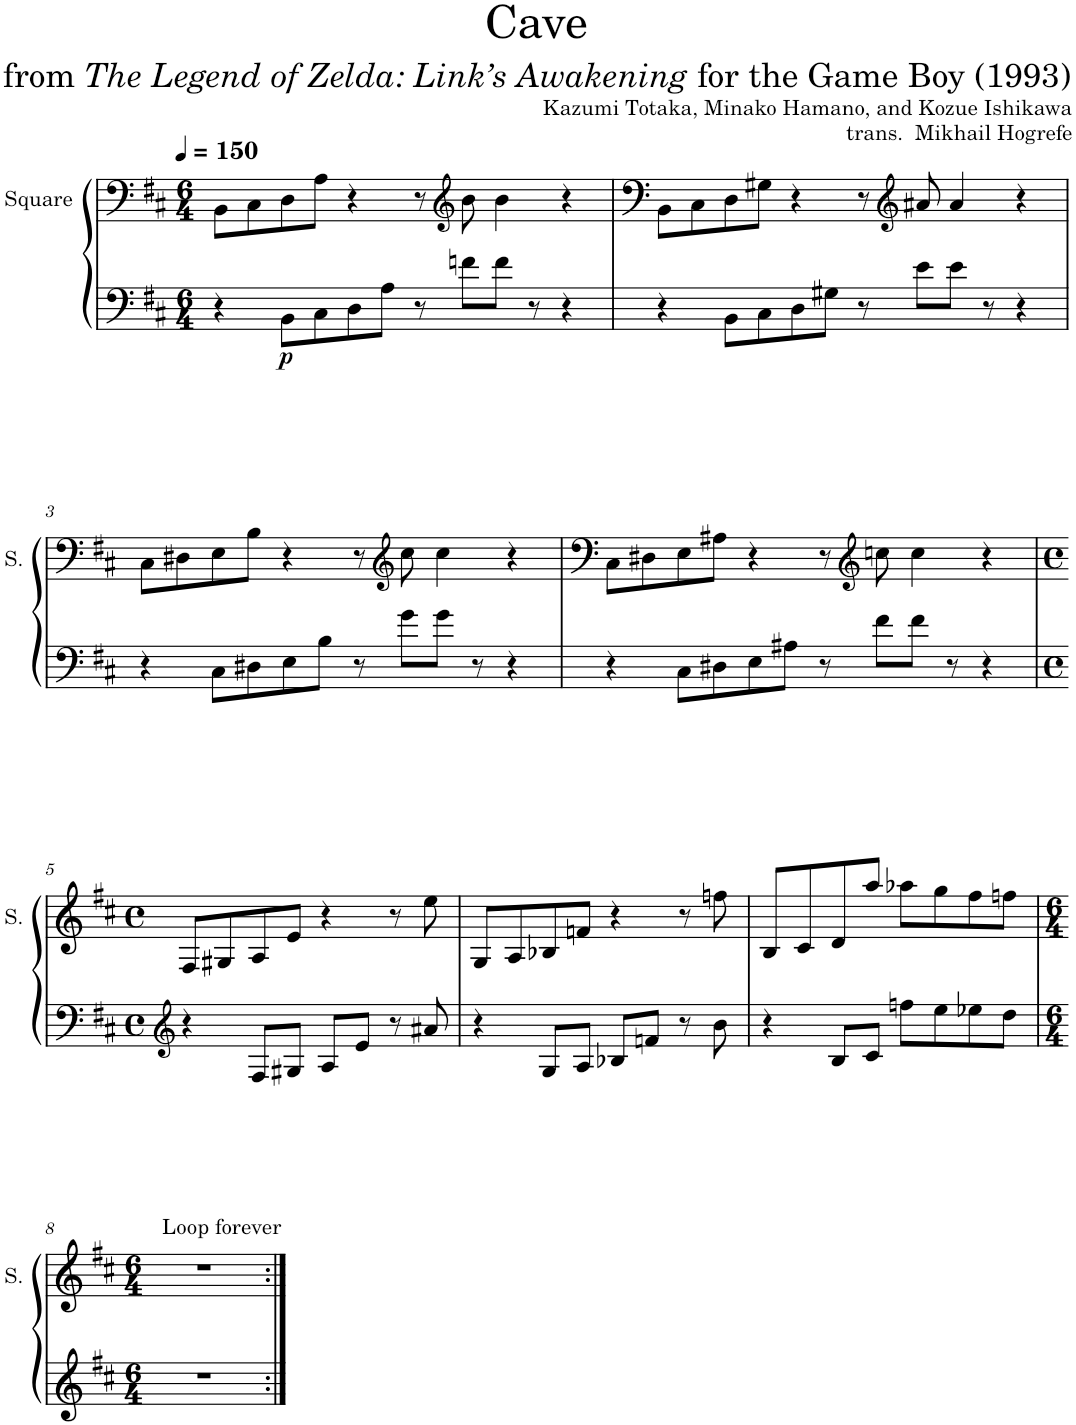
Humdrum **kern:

**kern	**dynam	**kern
*part2	*part2	*part1
*staff2	*staff2	*staff1
*I"Square Synthesizer	*	*I"Square
*	*	*I'S.
*clefF4	*	*clefF4
*k[f#c#]	*	*k[f#c#]
*M6/4	*	*M6/4
*MM150	*	*MM150
=1	=1	=1
4r	.	8BB\L
.	.	8C#\
!	!LO:DY:b	!
8BB\L	p	8D\
8C#\	.	8A\J
8D\	.	4r
8A\J	.	.
8r	.	8r
*	*	*clefG2
8fn\L	.	8b\
8f\J	.	4b\
8r	.	.
4r	.	4r
=2	=2	=2
4r	.	8BB\L
.	.	8C#\
8BB\L	.	8D\
8C#\	.	8G#X\J
8D\	.	4r
8G#X\J	.	.
8r	.	8r
*	*	*clefG2
8e\L	.	8a#X/
8e\J	.	4a#/
8r	.	.
4r	.	4r
!!LO:LB:g=z
=3	=3	=3
4r	.	8C#\L
.	.	8D#X\
8C#\L	.	8E\
8D#X\	.	8B\J
8E\	.	4r
8B\J	.	.
8r	.	8r
*	*	*clefG2
8g\L	.	8cc#\
8g\J	.	4cc#\
8r	.	.
4r	.	4r
=4	=4	=4
4r	.	8C#\L
.	.	8D#X\
8C#\L	.	8E\
8D#X\	.	8A#X\J
8E\	.	4r
8A#X\J	.	.
8r	.	8r
*	*	*clefG2
8f#\L	.	8ccn\
8f#\J	.	4cc\
8r	.	.
4r	.	4r
!!LO:LB:g=z
=5	=5	=5
*clefG2	*	*
*M4/4	*	*M4/4
*met(c)	*	*met(c)
4r	.	8F#/L
.	.	8G#X/
8F#/L	.	8A/
8G#X/J	.	8e/J
8A/L	.	4r
8e/J	.	.
8r	.	8r
8a#X/	.	8ee\
=6	=6	=6
4r	.	8G/L
.	.	8A/
8G/L	.	8B-X/
8A/J	.	8fn/J
8B-X/L	.	4r
8fn/J	.	.
8r	.	8r
8b\	.	8ffn\
=7	=7	=7
4r	.	8B/L
.	.	8c#/
8B/L	.	8d/
8c#/J	.	8aa/J
8ffn\L	.	8aa-X\L
8ee\	.	8gg\
8ee-X\	.	8ff#\
8dd\J	.	8ffn\J
!!LO:LB:g=z
=8	=8	=8
*M6/4	*	*M6/4
!	!	!LO:TX:a:t=Loop forever
1.r	.	1.r
=:|!	=:|!	=:|!
*-	*-	*-
